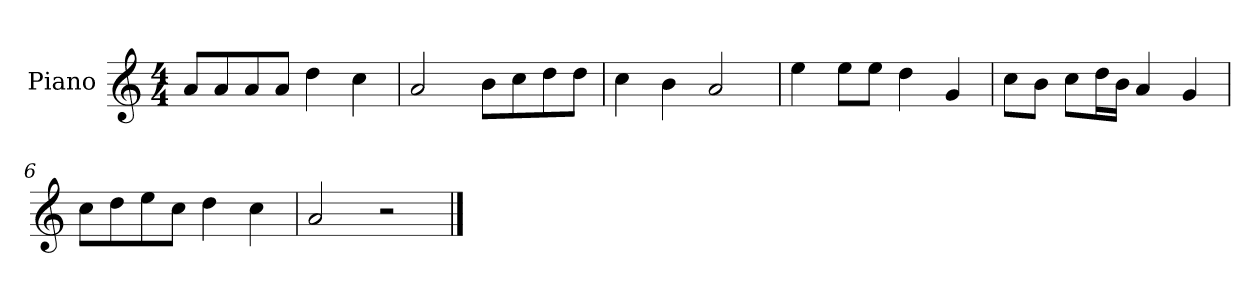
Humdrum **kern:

**kern
*part1
*staff1
*I"Piano
*I'P-no
*clefG2
*k[]
*M4/4
*MM90
=1
8a/L
8a/
8a/
8a/J
4dd\
4cc\
=2
2a/
8b\L
8cc\
8dd\
8dd\J
=3
4cc\
4b\
2a/
=4
4ee\
8ee\L
8ee\J
4dd\
4g/
=5
8cc\L
8b\J
8cc\L
16dd\L
16b\JJ
4a/
4g/
=6
8cc\L
8dd\
8ee\
8cc\J
4dd\
4cc\
=7
2a/
2r
==
*-
